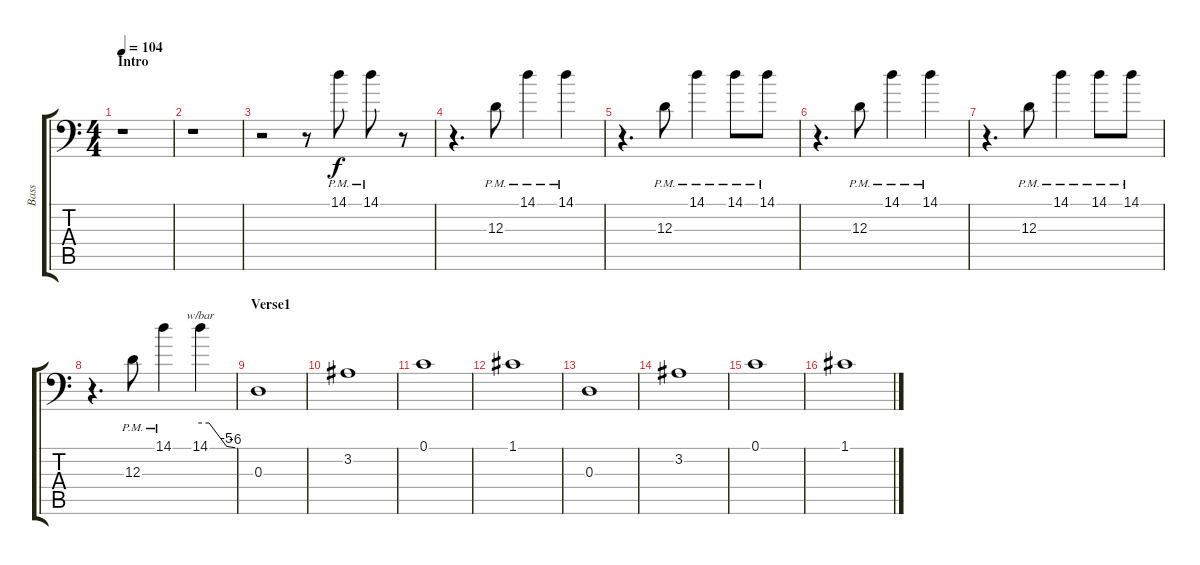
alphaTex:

\track ("Bass" "Bass") {instrument fretlessbass}
\staff {score tabs}
\tuning (C3 G2 D2 A1 E1 B0) {hide}
\ts (4 4)
\section ("" "Intro")
\tempo 104
\clef f4
\ks c
r.1{dy f instrument fretlessbass} |
r.1 |
r.2 r.8 14.1{pm}.8 14.1{pm}.8 r.8 |
r.4{d} 12.3{pm}.8 14.1{pm}.4 14.1{pm}.4 |
r.4{d} 12.3{pm}.8 14.1{pm}.4 14.1{pm}.8 14.1{pm}.8 |
r.4{d} 12.3{pm}.8 14.1{pm}.4 14.1{pm}.4 |
r.4{d} 12.3{pm}.8 14.1{pm}.4 14.1{pm}.8 14.1{pm}.8 |
r.4{d} 12.3{pm}.8 14.1{pm}.4 14.1.4{tbe (custom default 0 0 15 0 45 -20 60 -24)} |
\section ("" "Verse1")
0.3.1{volume 13} |
3.2.1 |
0.1.1 |
1.1.1 |
0.3.1 |
3.2.1 |
0.1.1 |
1.1.1
